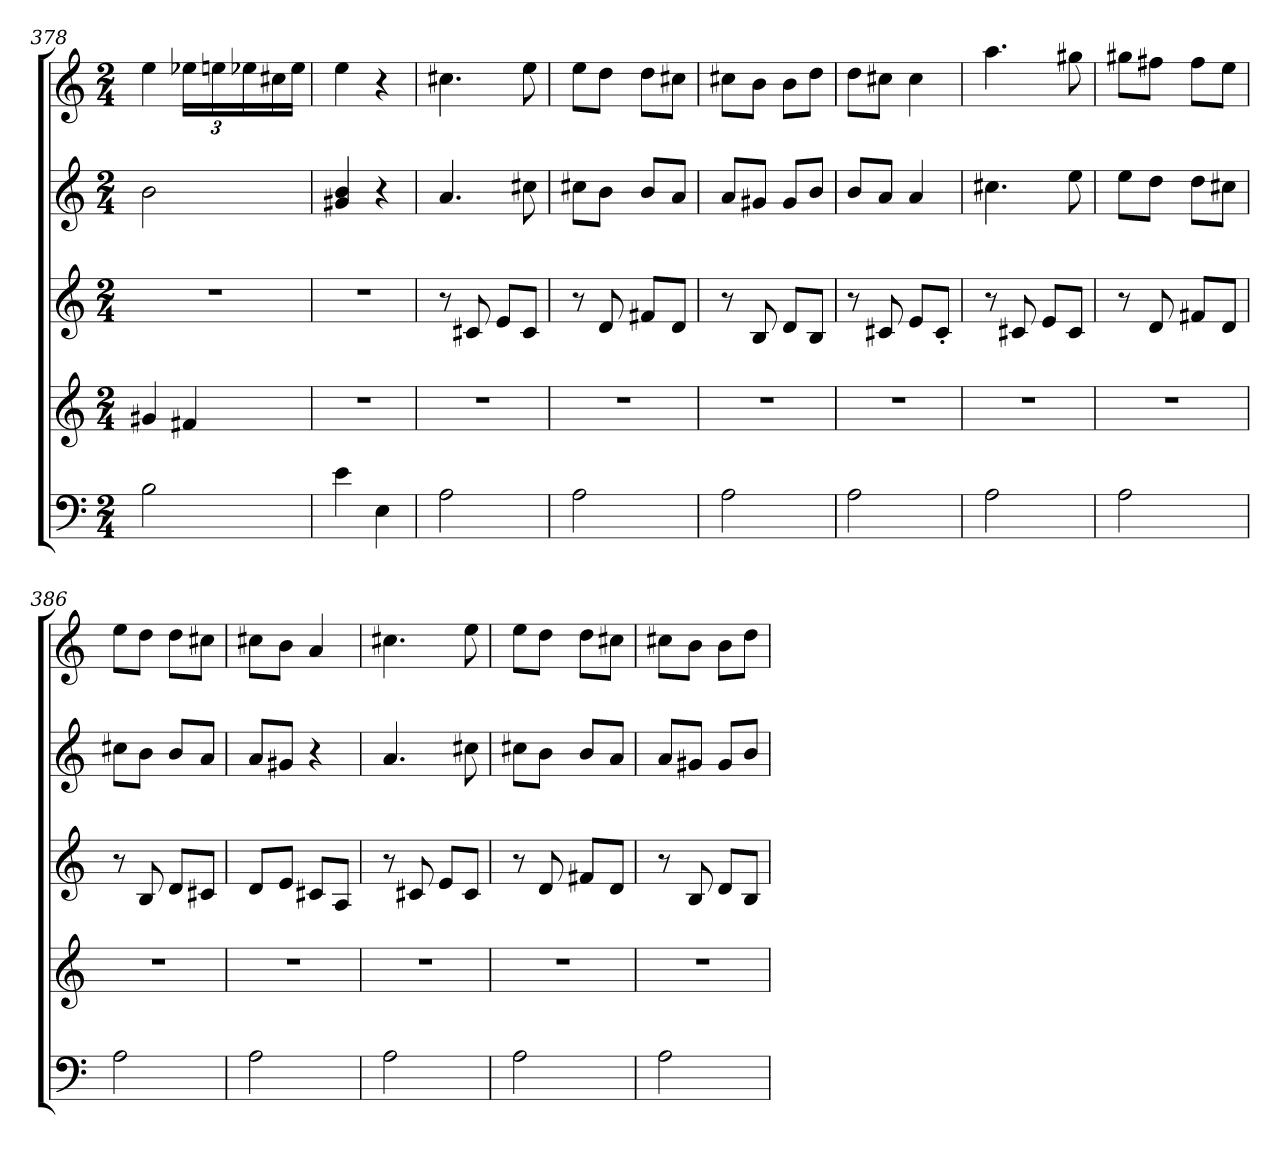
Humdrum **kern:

**kern	**kern	**kern	**kern	**kern
*part5	*part4	*part3	*part2	*part1
*staff5	*staff4	*staff3	*staff2	*staff1
!!LO:LB:g=z
*clefF4	*clefG2	*clefG2	*clefG2	*clefG2
*k[]	*k[]	*k[]	*k[]	*k[]
*M2/4	*M2/4	*M2/4	*M2/4	*M2/4
=378	=378	=378	=378	=378
2B\	4g#X/	2r	2b\	4ee\
*	*	*	*	*Xbrackettup
.	4f#X/	.	.	24ee-X\LL
.	.	.	.	24een\
.	.	.	.	24ee-X\
.	.	.	.	16cc#X\
.	.	.	.	16ee-\JJ
=379	=379	=379	=379	=379
4e\	2r	2r	4g#X/ 4b/	4ee\
4E\	.	.	4r	4r
=380	=380	=380	=380	=380
*	*	*	*	*MM180
2A\	2r	8r	4.a/	4.cc#X\
.	.	8c#X/	.	.
.	.	8e/L	.	.
.	.	8c#/J	8cc#X\	8ee\
=381	=381	=381	=381	=381
2A\	2r	8r	8cc#X\L	8ee\L
.	.	8d/	8b\J	8dd\J
.	.	8f#X/L	8b/L	8dd\L
.	.	8d/J	8a/J	8cc#X\J
=382	=382	=382	=382	=382
2A\	2r	8r	8a/L	8cc#X\L
.	.	8B/	8g#X/J	8b\J
.	.	8d/L	8g#/L	8b\L
.	.	8B/J	8b/J	8dd\J
=383	=383	=383	=383	=383
2A\	2r	8r	8b/L	8dd\L
.	.	8c#X/	8a/J	8cc#X\J
.	.	8e/L	4a/	4cc#\
.	.	8c#'/J	.	.
!!LO:PB:g=z
=384	=384	=384	=384	=384
*	*	*	*	*MM180
2A\	2r	8r	4.cc#X\	4.aa\
.	.	8c#X/	.	.
.	.	8e/L	.	.
.	.	8c#/J	8ee\	8gg#X\
=385	=385	=385	=385	=385
2A\	2r	8r	8ee\L	8gg#X\L
.	.	8d/	8dd\J	8ff#X\J
.	.	8f#X/L	8dd\L	8ff#\L
.	.	8d/J	8cc#X\J	8ee\J
=386	=386	=386	=386	=386
2A\	2r	8r	8cc#X\L	8ee\L
.	.	8B/	8b\J	8dd\J
.	.	8d/L	8b/L	8dd\L
.	.	8c#X/J	8a/J	8cc#X\J
=387	=387	=387	=387	=387
2A\	2r	8d/L	8a/L	8cc#X\L
.	.	8e/J	8g#X/J	8b\J
.	.	8c#X/L	4r	4a/
.	.	8A/J	.	.
=388	=388	=388	=388	=388
*	*	*	*	*MM180
2A\	2r	8r	4.a/	4.cc#X\
.	.	8c#X/	.	.
.	.	8e/L	.	.
.	.	8c#/J	8cc#X\	8ee\
=389	=389	=389	=389	=389
2A\	2r	8r	8cc#X\L	8ee\L
.	.	8d/	8b\J	8dd\J
.	.	8f#X/L	8b/L	8dd\L
.	.	8d/J	8a/J	8cc#X\J
!!LO:LB:g=z
=390	=390	=390	=390	=390
2A\	2r	8r	8a/L	8cc#X\L
.	.	8B/	8g#X/J	8b\J
.	.	8d/L	8g#/L	8b\L
.	.	8B/J	8b/J	8dd\J
=	=	=	=	=
*-	*-	*-	*-	*-
